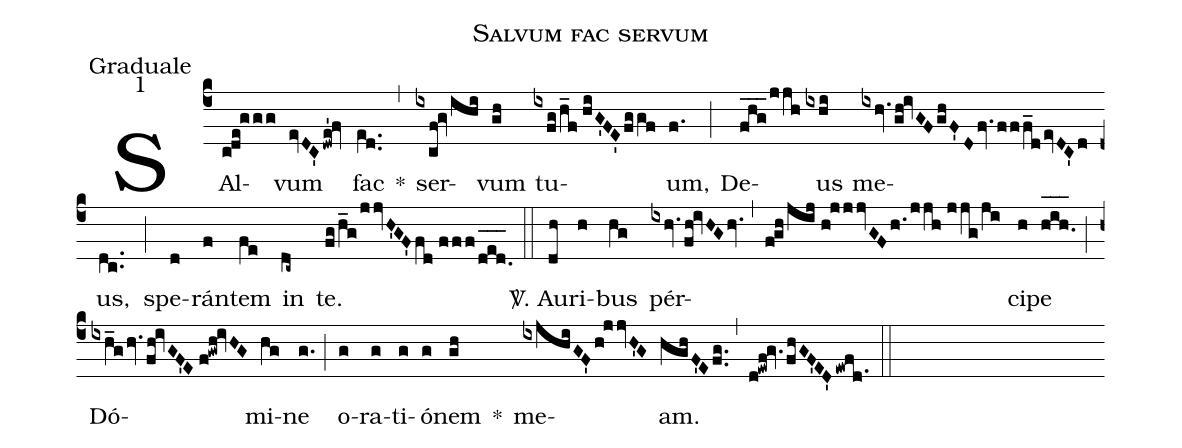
name:Salvum fac servum;
office-part:Graduale;
mode:1;
%%
(c4) SAl(cde!ggg)vum(evDC'dwe'!fv) fac(e[ll:1]d..) *(,) ser(ixcf!gvihi)vum(gh) tu(ixfg/h_f//hiG'FE'fggf)um,(f.) (;) De(fhg___/jjh)us(ixhi) me(ixhv.gh!ivGFghF'Dfv.fff_devDC'd)us,(dc..) (;) spe(d)rán(f)tem(fe) in(dc~) te.(fg/h_g/jjvH'GF'fd//fff/d_[oh:h]e_[oh:h]d._[oh:h]) (::) <sp>V/</sp>. Au(dh)ri(h)bus(hg) pér(ixhv.fh!ivHGhv.)(,)(fghjij//h!jjjvGFh./jjh//jjg/ji)ci(h)pe(h_[oh:h]i_[oh:h]h._[oh:h]) (;) Dó(ixh_ghv.fh!ivGF'E//f!gwh!ivHG)mi(hg)ne(g.) (;) o(g)ra(g)ti(g)ó(g)nem(gh) *() me(ixjhiGF'h!jjvH'G)am.(hghF'Efg..) (,) (d!ewf!gv.fhGF'ED'ewfd.1) (::)
